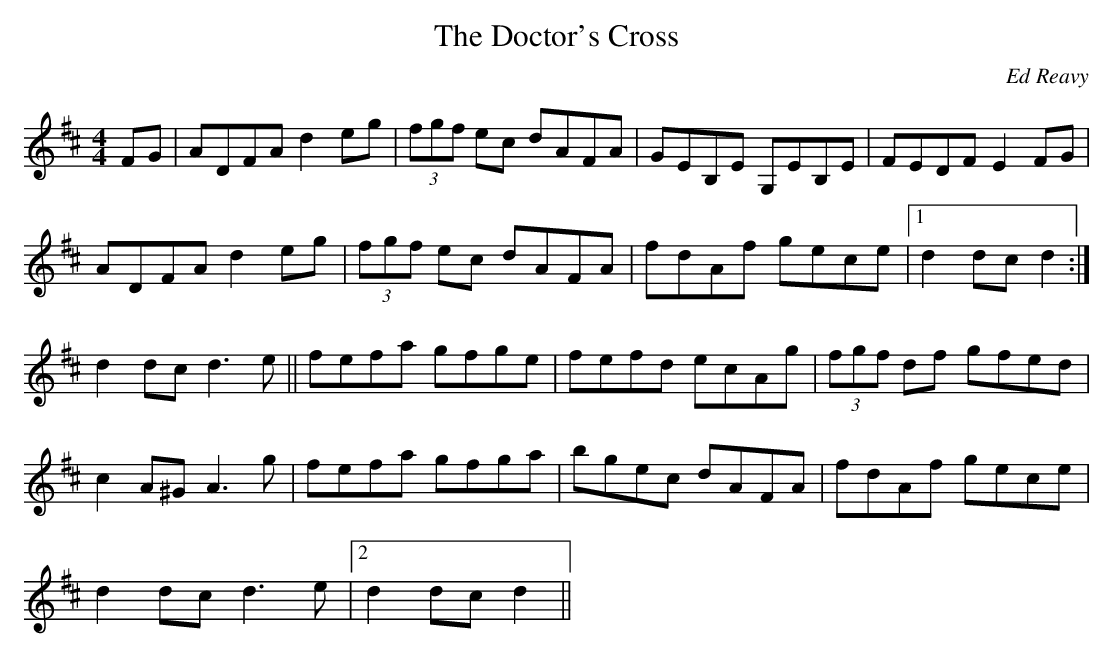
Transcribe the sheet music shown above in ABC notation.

X:1
T:The Doctor's Cross
C:Ed Reavy
M:4/4
L:1/8
K:D
FG|ADFA d2 eg|(3fgf ec dAFA|GEB,E G,EB,E|FEDF E2 FG|
ADFA d2 eg|(3fgf ec dAFA|fdAf gece|1d2 dc d2:|
2d2 dc d3 e||fefa gfge|fefd ecAg|(3fgf df gfed|
c2 A^G A3 g|fefa gfga|bgec dAFA|fdAf gece|
1d2 dc d3 e|2d2 dc d2||
